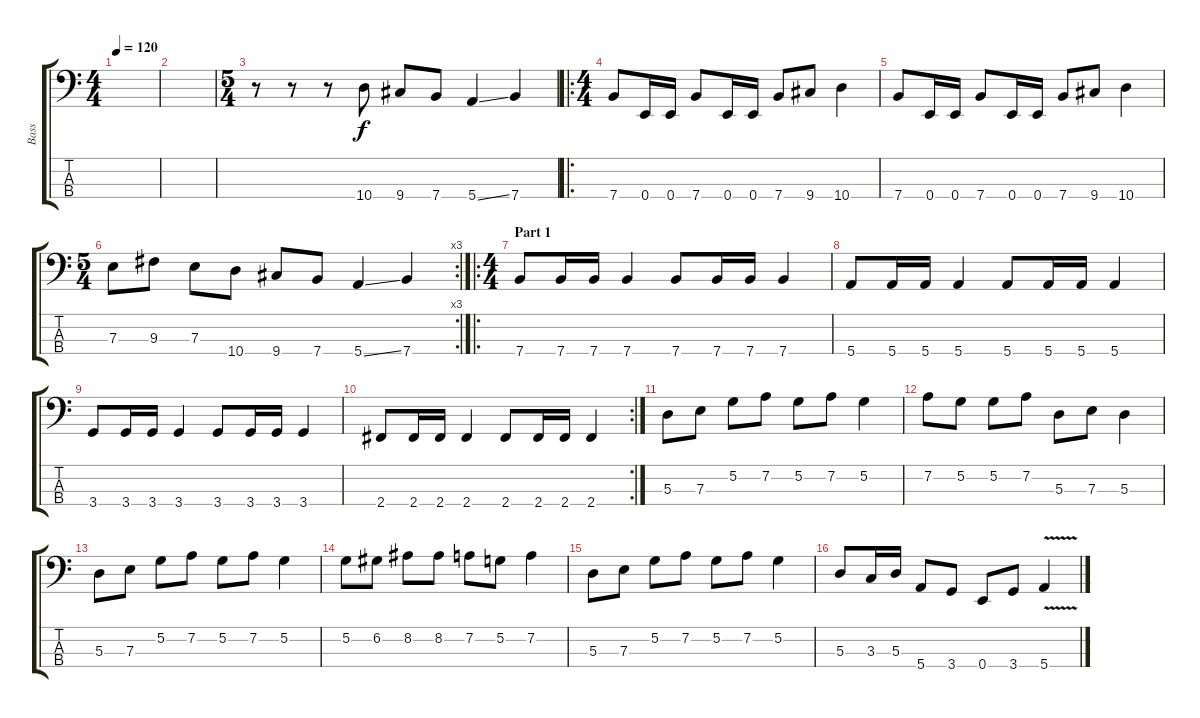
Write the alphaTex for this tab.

\track ("Bass" "Bass") {instrument electricbasspick}
\staff {score tabs}
\tuning (G2 D2 A1 E1) {hide}
\ts (4 4)
\tempo 120
\clef f4
\ks c
|
|
\ts (5 4)
r.8 r.8 r.8 10.4.8 9.4.8 7.4.8 5.4{ss}.4 7.4.4 |
\ro
\ts (4 4)
7.4.8 0.4.16 0.4.16 7.4.8 0.4.16 0.4.16 7.4.8 9.4.8 10.4.4 |
7.4.8 0.4.16 0.4.16 7.4.8 0.4.16 0.4.16 7.4.8 9.4.8 10.4.4 |
\rc 3
\ts (5 4)
7.3.8 9.3.8 7.3.8 10.4.8 9.4.8 7.4.8 5.4{ss}.4 7.4.4 |
\ro
\ts (4 4)
\section ("" "Part 1")
7.4.8 7.4.16 7.4.16 7.4.4 7.4.8 7.4.16 7.4.16 7.4.4 |
5.4.8 5.4.16 5.4.16 5.4.4 5.4.8 5.4.16 5.4.16 5.4.4 |
3.4.8 3.4.16 3.4.16 3.4.4 3.4.8 3.4.16 3.4.16 3.4.4 |
\rc 2
2.4.8 2.4.16 2.4.16 2.4.4 2.4.8 2.4.16 2.4.16 2.4.4 |
5.3.8 7.3.8 5.2.8 7.2.8 5.2.8 7.2.8 5.2.4 |
7.2.8 5.2.8 5.2.8 7.2.8 5.3.8 7.3.8 5.3.4 |
5.3.8 7.3.8 5.2.8 7.2.8 5.2.8 7.2.8 5.2.4 |
5.2.8 6.2.8 8.2.8 8.2.8 7.2.8 5.2.8 7.2.4 |
5.3.8 7.3.8 5.2.8 7.2.8 5.2.8 7.2.8 5.2.4 |
5.3.8 3.3.16 5.3.16 5.4.8 3.4.8 0.4.8 3.4.8 5.4{v}.4
